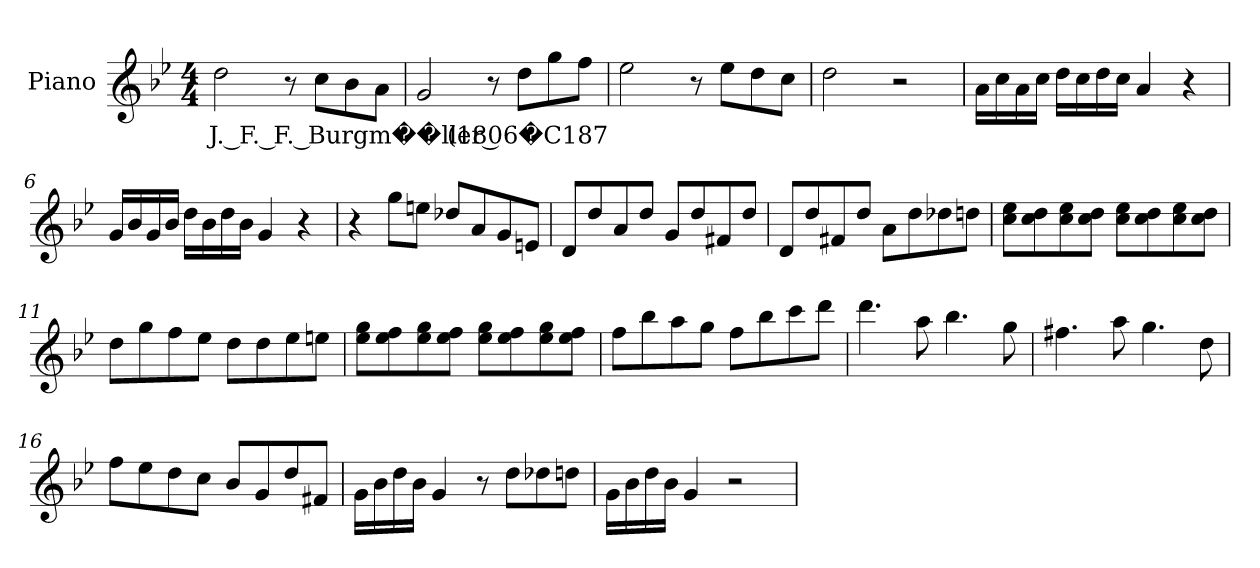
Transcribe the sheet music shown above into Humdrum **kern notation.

**kern	**text
*part1	*part1
*staff1	*staff1
*I"Piano	*
*I'Pno.	*
*clefG2	*
*k[b-e-]	*
*M4/4	*
*MM126	*
=1	=1
!	!LO:LY:b
2dd\	J. F. F. Burgm��ller (1806�C187
8r	.
8cc\L	.
8b-\	.
8a\J	.
=2	=2
2g/	.
8r	.
8dd\L	.
8gg\	.
8ff\J	.
=3	=3
2ee-\	.
8r	.
8ee-\L	.
8dd\	.
8cc\J	.
=4	=4
2dd\	.
2r	.
!!LO:LB:g=z
=5	=5
16a\LL	.
16cc\	.
16a\	.
16cc\JJ	.
16dd\LL	.
16cc\	.
16dd\	.
16cc\JJ	.
4a/	.
4r	.
=6	=6
16g/LL	.
16b-/	.
16g/	.
16b-/JJ	.
16dd\LL	.
16b-\	.
16dd\	.
16b-\JJ	.
4g/	.
4r	.
=7	=7
4r	.
8gg\L	.
8een\J	.
8dd-X/L	.
8a/	.
8g/	.
8en/J	.
=8	=8
8d/L	.
8dd/	.
8a/	.
8dd/J	.
8g/L	.
8dd/	.
8f#X/	.
8dd/J	.
!!LO:LB:g=z
=9	=9
8d/L	.
8dd/	.
8f#X/	.
8dd/J	.
8a\L	.
8dd\	.
8dd-X\	.
8ddn\J	.
=10	=10
8cc\ 8ee-\L	.
8cc\ 8dd\	.
8cc\ 8ee-\	.
8cc\ 8dd\J	.
8cc\ 8ee-\L	.
8cc\ 8dd\	.
8cc\ 8ee-\	.
8cc\ 8dd\J	.
=11	=11
8dd\L	.
8gg\	.
8ff\	.
8ee-\J	.
8dd\L	.
8dd\	.
8ee-\	.
8een\J	.
=12	=12
8ee-\ 8gg\L	.
8ee-\ 8ff\	.
8ee-\ 8gg\	.
8ee-\ 8ff\J	.
8ee-\ 8gg\L	.
8ee-\ 8ff\	.
8ee-\ 8gg\	.
8ee-\ 8ff\J	.
!!LO:LB:g=z
=13	=13
8ff\L	.
8bb-\	.
8aa\	.
8gg\J	.
8ff\L	.
8bb-\	.
8ccc\	.
8ddd\J	.
=14	=14
4.ddd\	.
8aa\	.
4.bb-\	.
8gg\	.
=15	=15
4.ff#X\	.
8aa\	.
4.gg\	.
8dd\	.
=16	=16
8ff\L	.
8ee-\	.
8dd\	.
8cc\J	.
8b-/L	.
8g/	.
8dd/	.
8f#X/J	.
=17	=17
16g\LL	.
16b-\	.
16dd\	.
16b-\JJ	.
4g/	.
8r	.
8dd\L	.
8dd-X\	.
8ddn\J	.
!!LO:LB:g=z
=18	=18
16g\LL	.
16b-\	.
16dd\	.
16b-\JJ	.
4g/	.
2r	.
=	=
*-	*-
